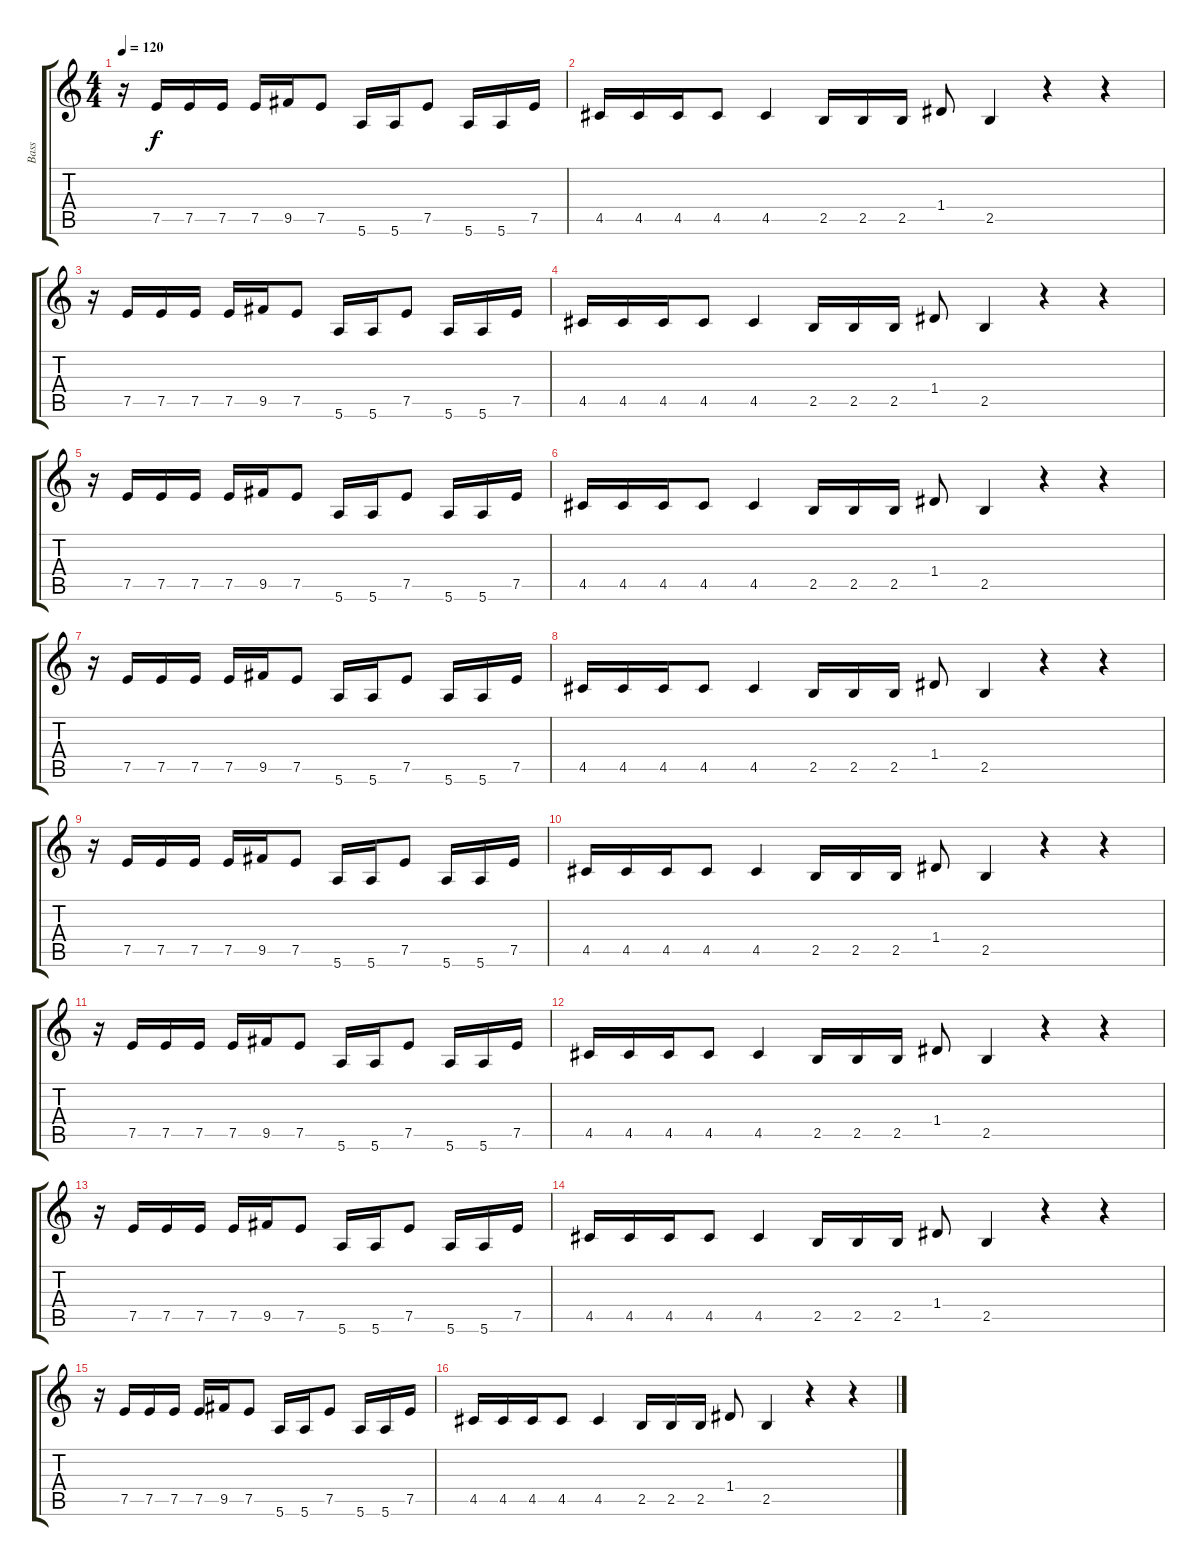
\track ("Bass" "Bass") {instrument electricbassfinger}
\staff {score tabs}
\tuning (E4 B3 G3 D3 A2 E2) {hide}
\ts (4 4)
\tempo 120
\clef g2
\ks c
r.16{dy f} 7.5.16 7.5.16 7.5.16 7.5.16 9.5.16 7.5.8 5.6.16 5.6.16 7.5.8 5.6.16 5.6.16 7.5.16 |
4.5.16 4.5.16 4.5.16 4.5.8 4.5.4 2.5.16 2.5.16 2.5.16 1.4.8 2.5.4 r.4 r.4 |
r.16 7.5.16 7.5.16 7.5.16 7.5.16 9.5.16 7.5.8 5.6.16 5.6.16 7.5.8 5.6.16 5.6.16 7.5.16 |
4.5.16 4.5.16 4.5.16 4.5.8 4.5.4 2.5.16 2.5.16 2.5.16 1.4.8 2.5.4 r.4 r.4 |
r.16 7.5.16 7.5.16 7.5.16 7.5.16 9.5.16 7.5.8 5.6.16 5.6.16 7.5.8 5.6.16 5.6.16 7.5.16 |
4.5.16 4.5.16 4.5.16 4.5.8 4.5.4 2.5.16 2.5.16 2.5.16 1.4.8 2.5.4 r.4 r.4 |
r.16 7.5.16 7.5.16 7.5.16 7.5.16 9.5.16 7.5.8 5.6.16 5.6.16 7.5.8 5.6.16 5.6.16 7.5.16 |
4.5.16 4.5.16 4.5.16 4.5.8 4.5.4 2.5.16 2.5.16 2.5.16 1.4.8 2.5.4 r.4 r.4 |
r.16 7.5.16 7.5.16 7.5.16 7.5.16 9.5.16 7.5.8 5.6.16 5.6.16 7.5.8 5.6.16 5.6.16 7.5.16 |
4.5.16 4.5.16 4.5.16 4.5.8 4.5.4 2.5.16 2.5.16 2.5.16 1.4.8 2.5.4 r.4 r.4 |
r.16 7.5.16 7.5.16 7.5.16 7.5.16 9.5.16 7.5.8 5.6.16 5.6.16 7.5.8 5.6.16 5.6.16 7.5.16 |
4.5.16 4.5.16 4.5.16 4.5.8 4.5.4 2.5.16 2.5.16 2.5.16 1.4.8 2.5.4 r.4 r.4 |
r.16 7.5.16 7.5.16 7.5.16 7.5.16 9.5.16 7.5.8 5.6.16 5.6.16 7.5.8 5.6.16 5.6.16 7.5.16 |
4.5.16 4.5.16 4.5.16 4.5.8 4.5.4 2.5.16 2.5.16 2.5.16 1.4.8 2.5.4 r.4 r.4 |
r.16 7.5.16 7.5.16 7.5.16 7.5.16 9.5.16 7.5.8 5.6.16 5.6.16 7.5.8 5.6.16 5.6.16 7.5.16 |
4.5.16 4.5.16 4.5.16 4.5.8 4.5.4 2.5.16 2.5.16 2.5.16 1.4.8 2.5.4 r.4 r.4
